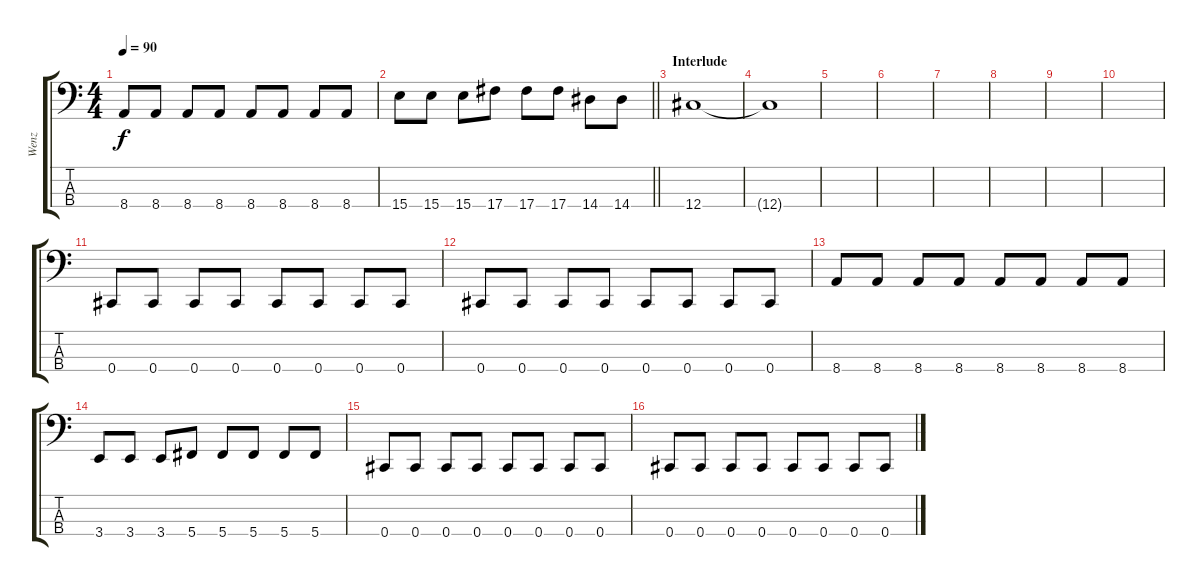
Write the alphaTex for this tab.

\track ("Wenz" "Wenz") {instrument electricbasspick}
\staff {score tabs}
\tuning (Gb2 Db2 Ab1 Db1) {hide}
\ts (4 4)
\tempo 90
\clef f4
\ks c
8.4.8{dy f} 8.4.8 8.4.8 8.4.8 8.4.8 8.4.8 8.4.8 8.4.8 |
\barLineRight lightlight
15.4.8 15.4.8 15.4.8 17.4.8 17.4.8 17.4.8 14.4.8 14.4.8 |
\section ("" "Interlude")
12.4.1 |
12.4{t}.1 |
|
|
|
|
|
|
0.4.8 0.4.8 0.4.8 0.4.8 0.4.8 0.4.8 0.4.8 0.4.8 |
0.4.8 0.4.8 0.4.8 0.4.8 0.4.8 0.4.8 0.4.8 0.4.8 |
8.4.8 8.4.8 8.4.8 8.4.8 8.4.8 8.4.8 8.4.8 8.4.8 |
3.4.8 3.4.8 3.4.8 5.4.8 5.4.8 5.4.8 5.4.8 5.4.8 |
0.4.8 0.4.8 0.4.8 0.4.8 0.4.8 0.4.8 0.4.8 0.4.8 |
0.4.8 0.4.8 0.4.8 0.4.8 0.4.8 0.4.8 0.4.8 0.4.8
